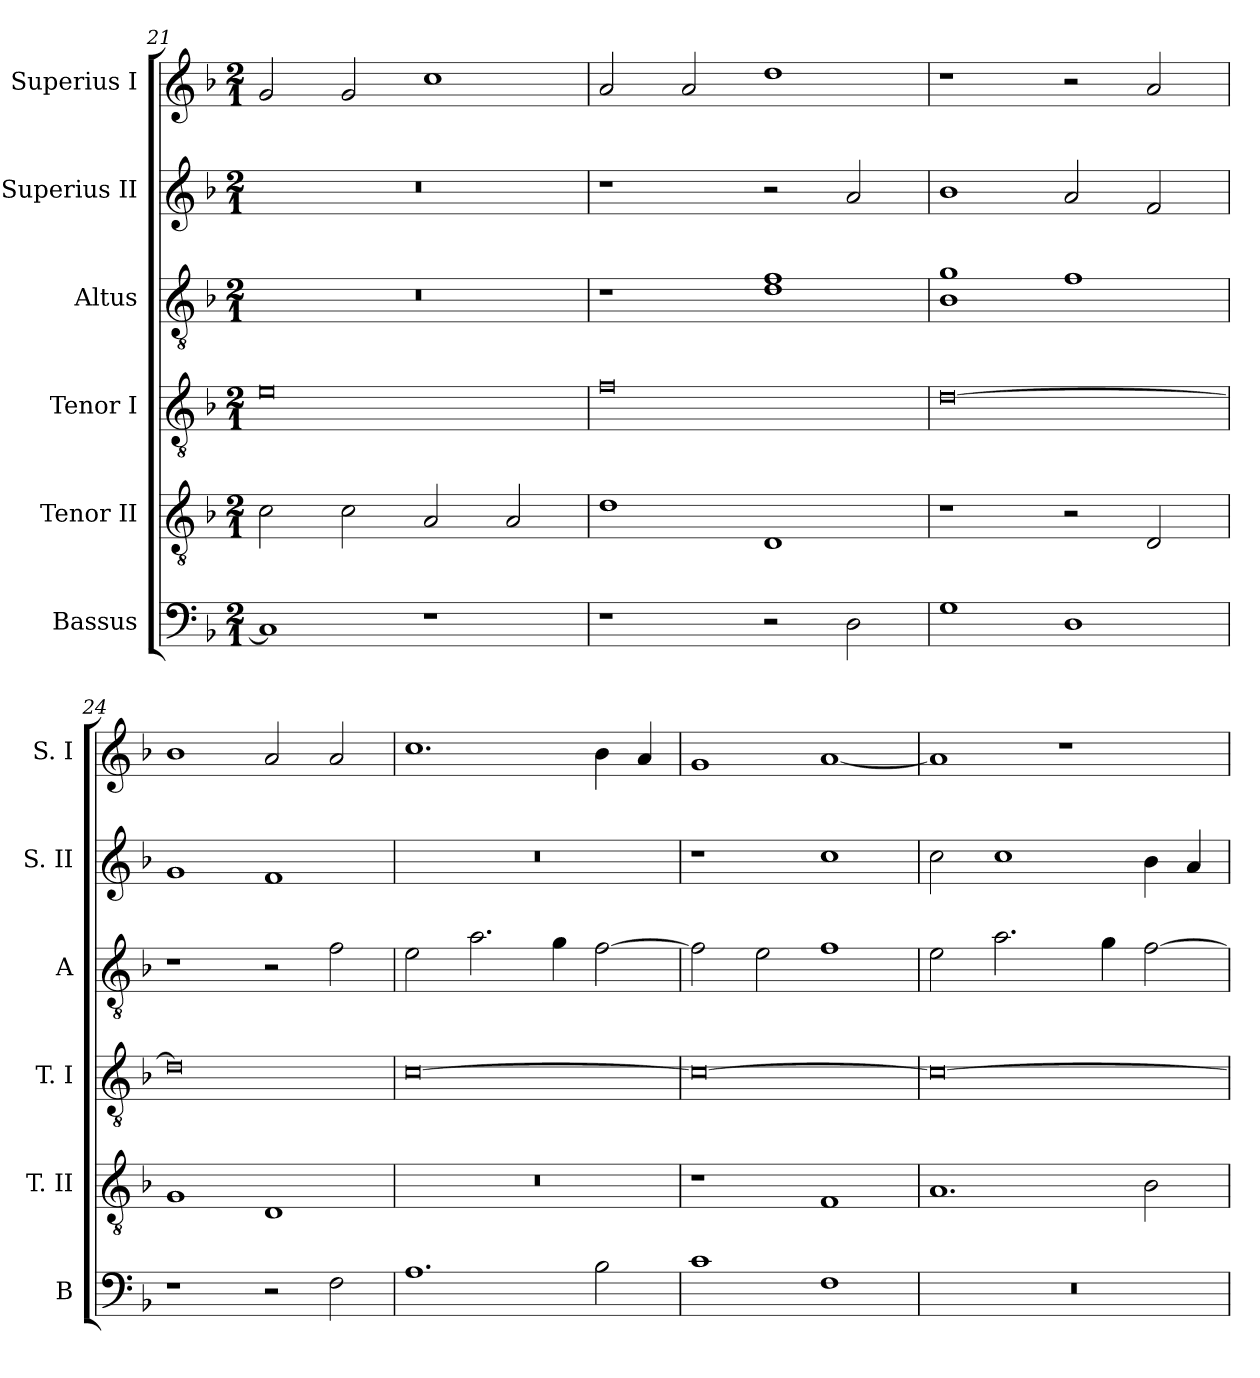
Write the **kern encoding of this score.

**kern	**kern	**kern	**kern	**kern	**kern
*part6	*part5	*part4	*part3	*part2	*part1
*staff6	*staff5	*staff4	*staff3	*staff2	*staff1
*I"Bassus	*I"Tenor II	*I"Tenor I	*I"Altus	*I"Superius II	*I"Superius I
*I'B	*I'T. II	*I'T. I	*I'A	*I'S. II	*I'S. I
*clefF4	*clefGv2	*clefGv2	*clefGv2	*clefG2	*clefG2
*k[b-]	*k[b-]	*k[b-]	*k[b-]	*k[b-]	*k[b-]
*F:	*F:	*F:	*F:	*F:	*F:
*M2/1	*M2/1	*M2/1	*M2/1	*M2/1	*M2/1
=21	=21	=21	=21	=21	=21
1C]	2c	0e	0r	0r	2g
.	2c	.	.	.	2g
1r	2A	.	.	.	1cc
.	2A	.	.	.	.
=22	=22	=22	=22	=22	=22
1r	1d	0f	1r	1r	2a
.	.	.	.	.	2a
2r	1D	.	1d 1f	2r	1dd
2D	.	.	.	2a	.
=23	=23	=23	=23	=23	=23
1G	1r	[0d	1B- 1g	1b-	1r
1D	2r	.	1f	2a	2r
.	2D	.	.	2f	2a
=24	=24	=24	=24	=24	=24
1r	1G	0d]	1r	1g	1b-
2r	1D	.	2r	1f	2a
2F	.	.	2f	.	2a
=25	=25	=25	=25	=25	=25
1.A	0r	[0c	2e	0r	1.cc
.	.	.	2.a	.	.
.	.	.	4g	.	.
2B-	.	.	[2f	.	4b-
.	.	.	.	.	4a
=26	=26	=26	=26	=26	=26
1c	1r	0c_	2f]	1r	1g
.	.	.	2e	.	.
1F	1F	.	1f	1cc	[1a
=27	=27	=27	=27	=27	=27
0r	1.A	0c_	2e	2cc	1a]
.	.	.	2.a	1cc	.
.	.	.	.	.	1r
.	.	.	4g	.	.
.	2B-	.	[2f	4b-	.
.	.	.	.	4a	.
=	=	=	=	=	=
*-	*-	*-	*-	*-	*-
